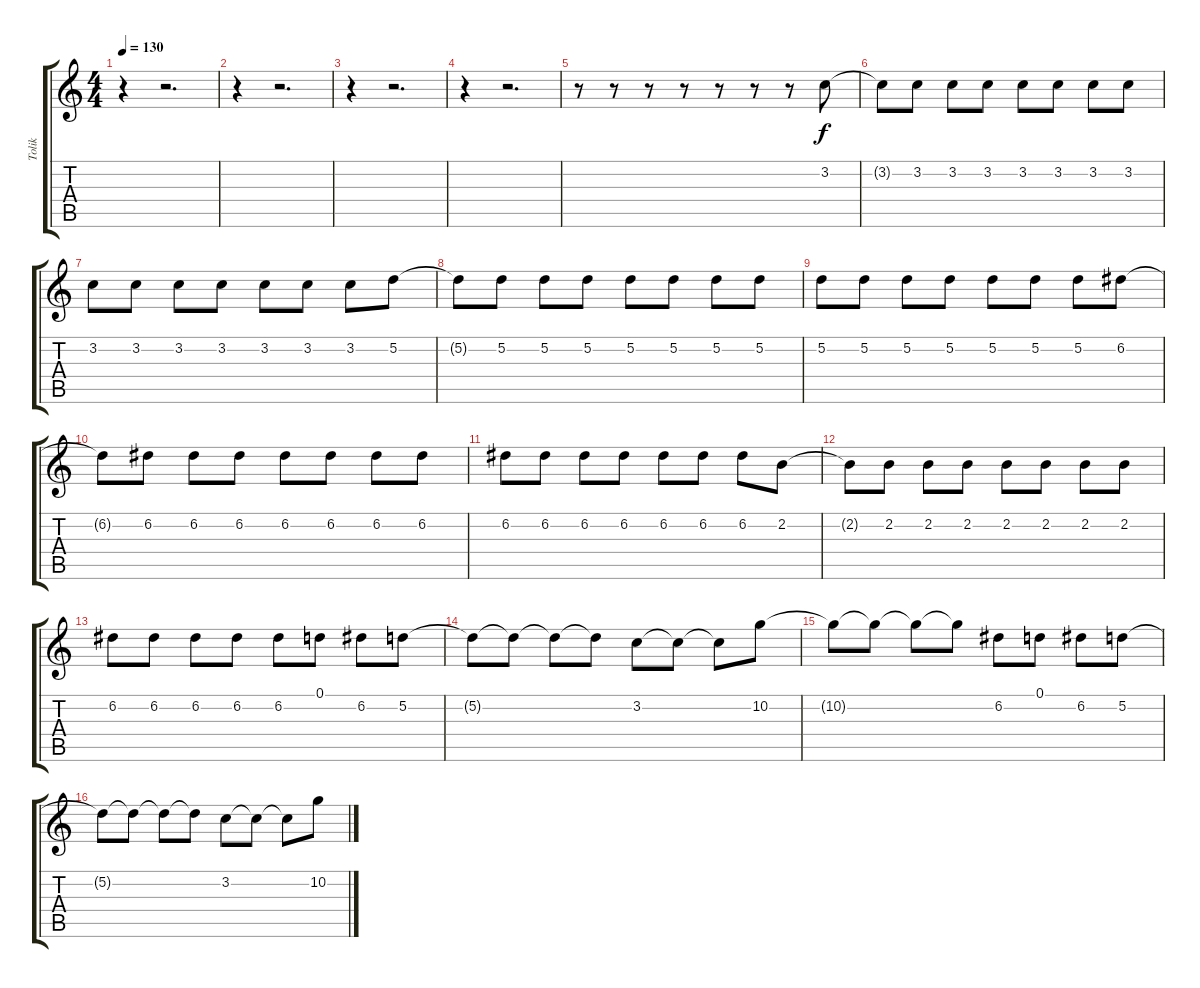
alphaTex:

\track ("Tolik" "Tolik") {instrument distortionguitar}
\staff {score tabs}
\tuning (D4 A3 F3 C3 G2 C2) {hide}
\ts (4 4)
\tempo 130
\clef g2
\ks c
r.4{dy f} r.2{d} |
r.4 r.2{d} |
r.4 r.2{d} |
r.4 r.2{d} |
r.8 r.8 r.8 r.8 r.8 r.8 r.8 3.2.8 |
3.2{t}.8 3.2.8 3.2.8 3.2.8 3.2.8 3.2.8 3.2.8 3.2.8 |
3.2.8 3.2.8 3.2.8 3.2.8 3.2.8 3.2.8 3.2.8 5.2.8 |
5.2{t}.8 5.2.8 5.2.8 5.2.8 5.2.8 5.2.8 5.2.8 5.2.8 |
5.2.8 5.2.8 5.2.8 5.2.8 5.2.8 5.2.8 5.2.8 6.2.8 |
6.2{t}.8 6.2.8 6.2.8 6.2.8 6.2.8 6.2.8 6.2.8 6.2.8 |
6.2.8 6.2.8 6.2.8 6.2.8 6.2.8 6.2.8 6.2.8 2.2.8 |
2.2{t}.8 2.2.8 2.2.8 2.2.8 2.2.8 2.2.8 2.2.8 2.2.8 |
6.2.8 6.2.8 6.2.8 6.2.8 6.2.8 0.1.8 6.2.8 5.2.8 |
5.2{t}.8 5.2{t}.8 5.2{t}.8 5.2{t}.8 3.2.8 3.2{t}.8 3.2{t}.8 10.2.8 |
10.2{t}.8 10.2{t}.8 10.2{t}.8 10.2{t}.8 6.2.8 0.1.8 6.2.8 5.2.8 |
5.2{t}.8 5.2{t}.8 5.2{t}.8 5.2{t}.8 3.2.8 3.2{t}.8 3.2{t}.8 10.2.8
